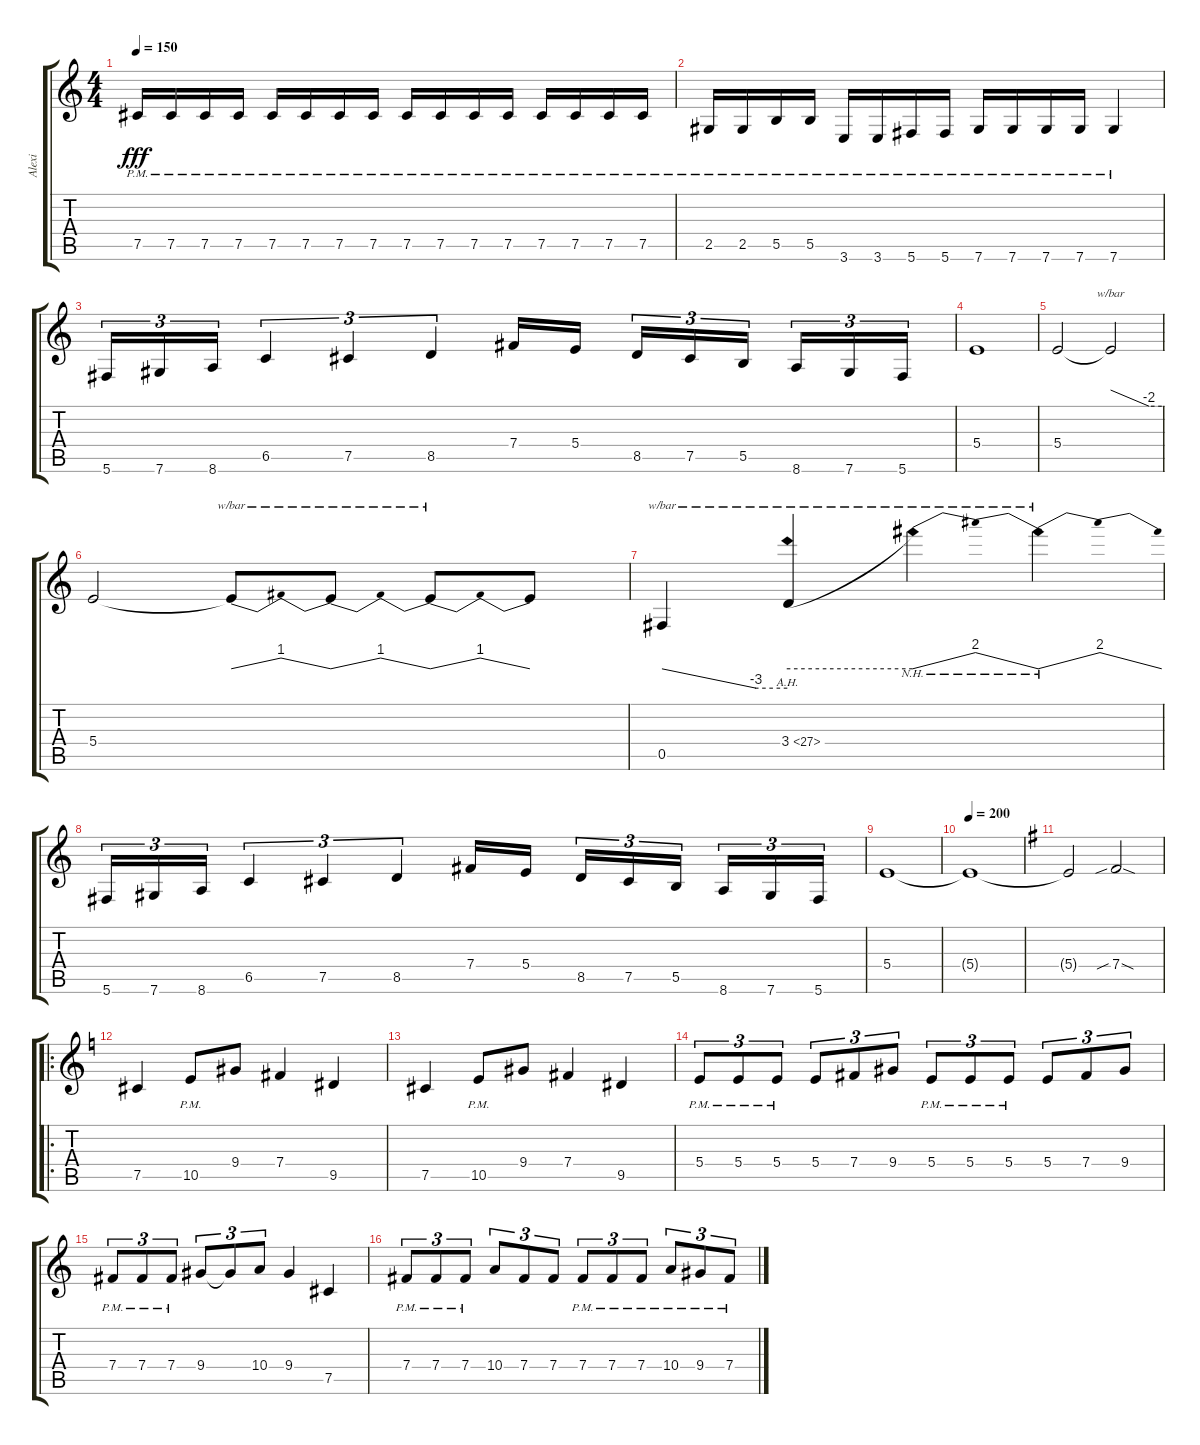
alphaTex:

\track ("Alexi" "Alexi") {instrument distortionguitar}
\staff {score tabs}
\tuning (Db4 Ab3 E3 B2 Gb2 Db2) {hide}
\ts (4 4)
\tempo 150
\clef g2
\ks c
7.5{pm}.16{dy fff} 7.5{pm}.16 7.5{pm}.16 7.5{pm}.16 7.5{pm}.16 7.5{pm}.16 7.5{pm}.16 7.5{pm}.16 7.5{pm}.16 7.5{pm}.16 7.5{pm}.16 7.5{pm}.16 7.5{pm}.16 7.5{pm}.16 7.5{pm}.16 7.5{pm}.16 |
2.5{pm}.16 2.5{pm}.16 5.5{pm}.16 5.5{pm}.16 3.6{pm}.16 3.6{pm}.16 5.6{pm}.16 5.6{pm}.16 7.6{pm}.16 7.6{pm}.16 7.6{pm}.16 7.6{pm}.16 7.6{pm}.4 |
5.6.16{tu (3 2)} 7.6.16{tu (3 2)} 8.6.16{tu (3 2)} 6.5.4{tu (3 2)} 7.5.4{tu (3 2)} 8.5.4{tu (3 2)} 7.4.16 5.4.16 8.5.16{tu (3 2)} 7.5.16{tu (3 2)} 5.5.16{tu (3 2) beam splitsecondary} 8.6.16{tu (3 2)} 7.6.16{tu (3 2)} 5.6.16{tu (3 2)} |
5.4.1 |
5.4.2 5.4{t}.2{tbe (custom default 0 0 45 -8 60 -8)} |
5.4.2 5.4{t}.8{tbe (dip default 0 0 30 4 60 0)} 5.4{t}.8{tbe (dip default 0 0 30 4 60 0)} 5.4{t}.8{tbe (dip default 0 0 30 4 60 0)} 5.4{t}.8 |
0.5.4{tbe (custom default 0 0 45 -12 60 -12)} 3.4{ah 24}.4{tbe (hold default 0 0 60 0)} 3.4{nh t}.4{tbe (dip default 0 0 30 8 60 0)} 3.4{nh t}.4{tbe (dip default 0 0 30 8 60 0)} |
5.6.16{tu (3 2)} 7.6.16{tu (3 2)} 8.6.16{tu (3 2)} 6.5.4{tu (3 2)} 7.5.4{tu (3 2)} 8.5.4{tu (3 2)} 7.4.16 5.4.16 8.5.16{tu (3 2)} 7.5.16{tu (3 2)} 5.5.16{tu (3 2) beam splitsecondary} 8.6.16{tu (3 2)} 7.6.16{tu (3 2)} 5.6.16{tu (3 2)} |
5.4.1 |
\tempo 200
5.4{t}.1 |
\ks g
5.4{t}.2 7.4{sib sod}.2 |
\ro
\ks c
7.5.4 10.5{pm}.8 9.4.8 7.4.4 9.5.4 |
7.5.4 10.5{pm}.8 9.4.8 7.4.4 9.5.4 |
5.4{pm}.8{tu (3 2)} 5.4{pm}.8{tu (3 2)} 5.4{pm}.8{tu (3 2)} 5.4.8{tu (3 2)} 7.4.8{tu (3 2)} 9.4.8{tu (3 2)} 5.4{pm}.8{tu (3 2)} 5.4{pm}.8{tu (3 2)} 5.4{pm}.8{tu (3 2)} 5.4.8{tu (3 2)} 7.4.8{tu (3 2)} 9.4.8{tu (3 2)} |
7.4{pm}.8{tu (3 2)} 7.4{pm}.8{tu (3 2)} 7.4{pm}.8{tu (3 2)} 9.4.8{tu (3 2)} 9.4{t}.8{tu (3 2)} 10.4.8{tu (3 2)} 9.4.4 7.5.4 |
7.4{pm}.8{tu (3 2)} 7.4{pm}.8{tu (3 2)} 7.4{pm}.8{tu (3 2)} 10.4.8{tu (3 2)} 7.4.8{tu (3 2)} 7.4.8{tu (3 2)} 7.4{pm}.8{tu (3 2)} 7.4{pm}.8{tu (3 2)} 7.4{pm}.8{tu (3 2)} 10.4{pm}.8{tu (3 2)} 9.4{pm}.8{tu (3 2)} 7.4{pm}.8{tu (3 2)}
